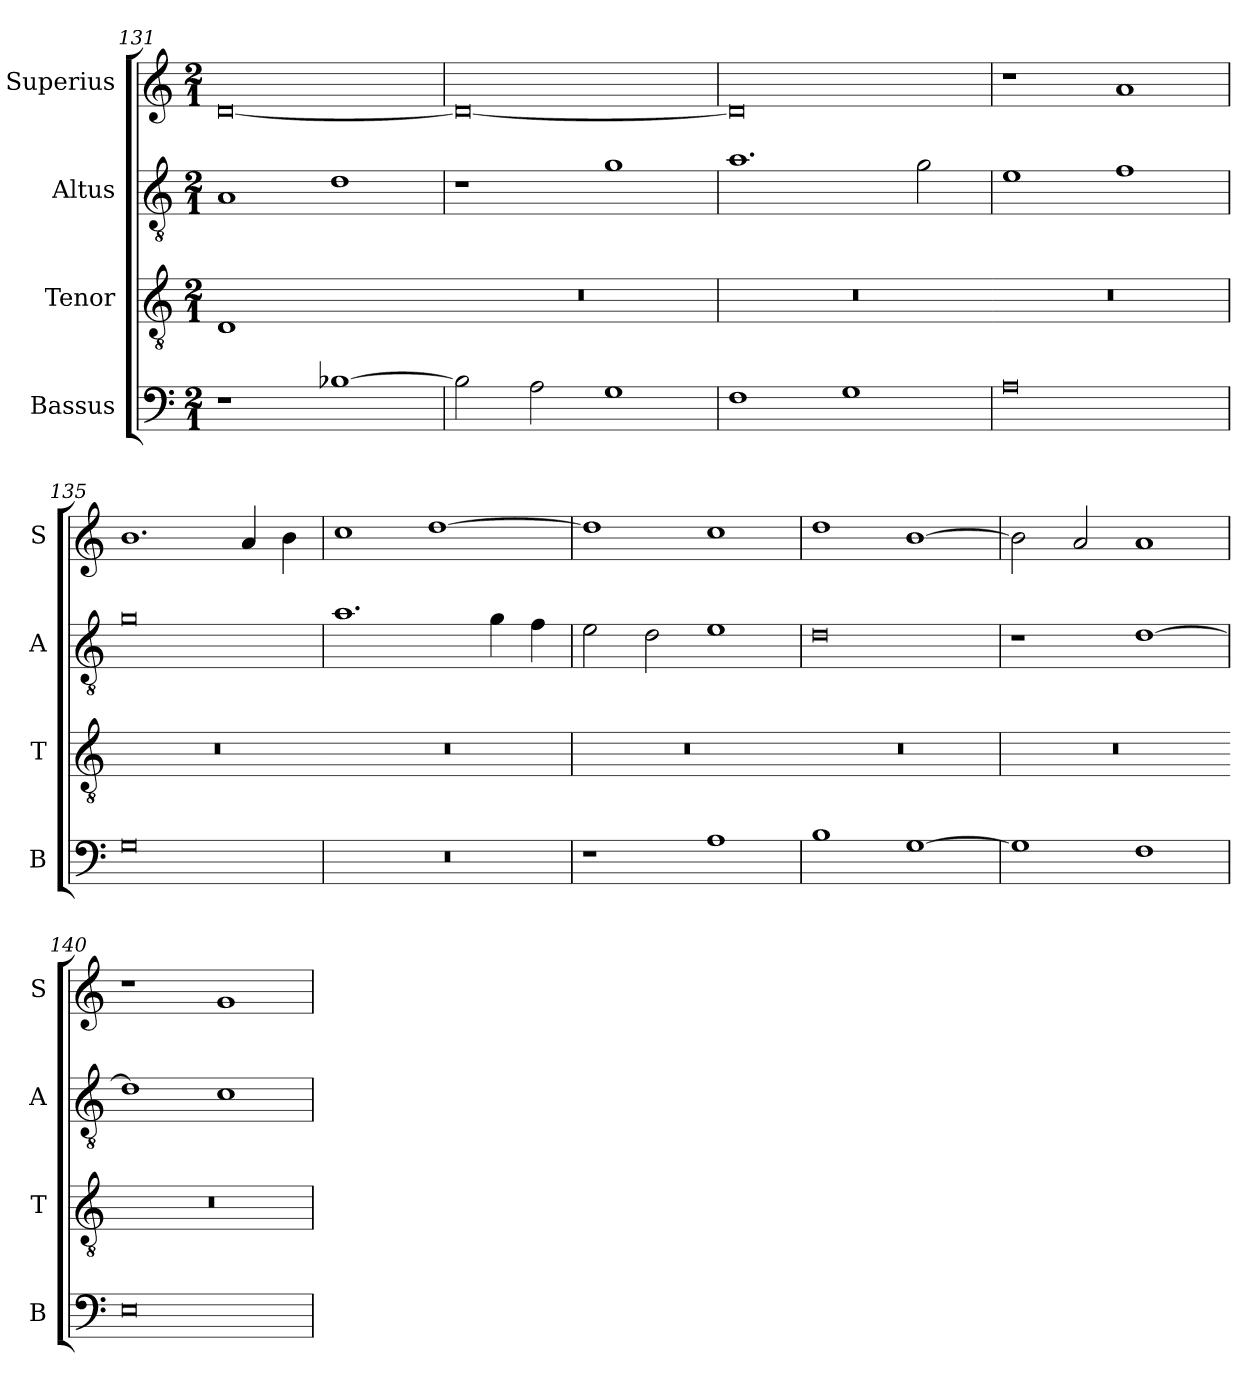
**kern	**kern	**kern	**kern
*part4	*part3	*part2	*part1
*staff4	*staff3	*staff2	*staff1
*I"Bassus	*I"Tenor	*I"Altus	*I"Superius
*I'B	*I'T	*I'A	*I'S
*clefF4	*clefGv2	*clefGv2	*clefG2
*k[]	*k[]	*k[]	*k[]
*M2/1	*M2/1	*M2/1	*M2/1
=131	=131	=131	=131
!	!LO:N:vis=1	!	!
1r	0D	1A	[0d
[1B-X	.	1d	.
=132	=132-	=132	=132
!	!LO:N:vis=1	!	!
2B-\]	0r	1r	0d_
2A\	.	.	.
1G	.	1g	.
=133	=133	=133	=133
!	!LO:N:vis=1	!	!
1F	0r	1.a	0d]
1G	.	.	.
.	.	2g\	.
=134	=134-	=134	=134
!	!LO:N:vis=1	!	!
0A	0r	1e	1r
.	.	1f	1a
=135	=135	=135	=135
!	!LO:N:vis=1	!	!
0G	0r	0g	1.b
.	.	.	4a/
.	.	.	4b\
=136	=136-	=136	=136
!	!LO:N:vis=1	!	!
0r	0r	1.a	1cc
.	.	.	[1dd
.	.	4g\	.
.	.	4f\	.
=137	=137	=137	=137
!	!LO:N:vis=1	!	!
1r	0r	2e\	1dd]
.	.	2d\	.
1A	.	1e	1cc
=138	=138-	=138	=138
!	!LO:N:vis=1	!	!
1B	0r	0d	1dd
[1G	.	.	[1b
=139	=139	=139	=139
!	!LO:N:vis=1	!	!
1G]	0r	1r	2b\]
.	.	.	2a/
1F	.	[1d	1a
=140	=140-	=140	=140
!	!LO:N:vis=1	!	!
0E	0r	1d]	1r
.	.	1c	1g
=	=	=	=
*-	*-	*-	*-
